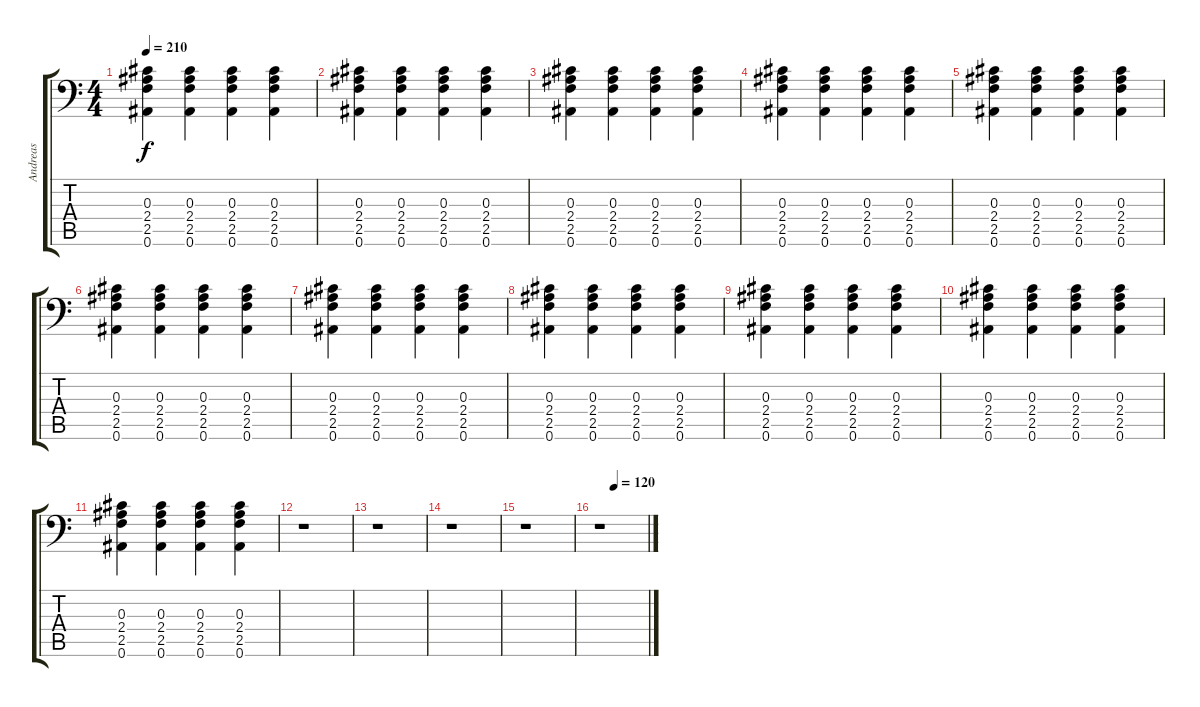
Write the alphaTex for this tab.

\track ("Andreas" "Andreas") {instrument overdrivenguitar}
\staff {score tabs}
\tuning (Bb3 F3 Db3 Ab2 Eb2 Bb1) {hide}
\ts (4 4)
\tempo 210
\clef f4
\ks c
(0.3 2.4 2.5 0.6).4{dy f} (0.3 2.4 2.5 0.6).4 (0.3 2.4 2.5 0.6).4 (0.3 2.4 2.5 0.6).4 |
(0.3 2.4 2.5 0.6).4 (0.3 2.4 2.5 0.6).4 (0.3 2.4 2.5 0.6).4 (0.3 2.4 2.5 0.6).4 |
(0.3 2.4 2.5 0.6).4 (0.3 2.4 2.5 0.6).4 (0.3 2.4 2.5 0.6).4 (0.3 2.4 2.5 0.6).4 |
(0.3 2.4 2.5 0.6).4 (0.3 2.4 2.5 0.6).4 (0.3 2.4 2.5 0.6).4 (0.3 2.4 2.5 0.6).4 |
(0.3 2.4 2.5 0.6).4 (0.3 2.4 2.5 0.6).4 (0.3 2.4 2.5 0.6).4 (0.3 2.4 2.5 0.6).4 |
(0.3 2.4 2.5 0.6).4 (0.3 2.4 2.5 0.6).4 (0.3 2.4 2.5 0.6).4 (0.3 2.4 2.5 0.6).4 |
(0.3 2.4 2.5 0.6).4 (0.3 2.4 2.5 0.6).4 (0.3 2.4 2.5 0.6).4 (0.3 2.4 2.5 0.6).4 |
(0.3 2.4 2.5 0.6).4 (0.3 2.4 2.5 0.6).4 (0.3 2.4 2.5 0.6).4 (0.3 2.4 2.5 0.6).4 |
(0.3 2.4 2.5 0.6).4 (0.3 2.4 2.5 0.6).4 (0.3 2.4 2.5 0.6).4 (0.3 2.4 2.5 0.6).4 |
(0.3 2.4 2.5 0.6).4 (0.3 2.4 2.5 0.6).4 (0.3 2.4 2.5 0.6).4 (0.3 2.4 2.5 0.6).4 |
(0.3 2.4 2.5 0.6).4 (0.3 2.4 2.5 0.6).4 (0.3 2.4 2.5 0.6).4 (0.3 2.4 2.5 0.6).4 |
r.1 |
r.1 |
r.1 |
r.1 |
\tempo (120 0.3125)
r.1
